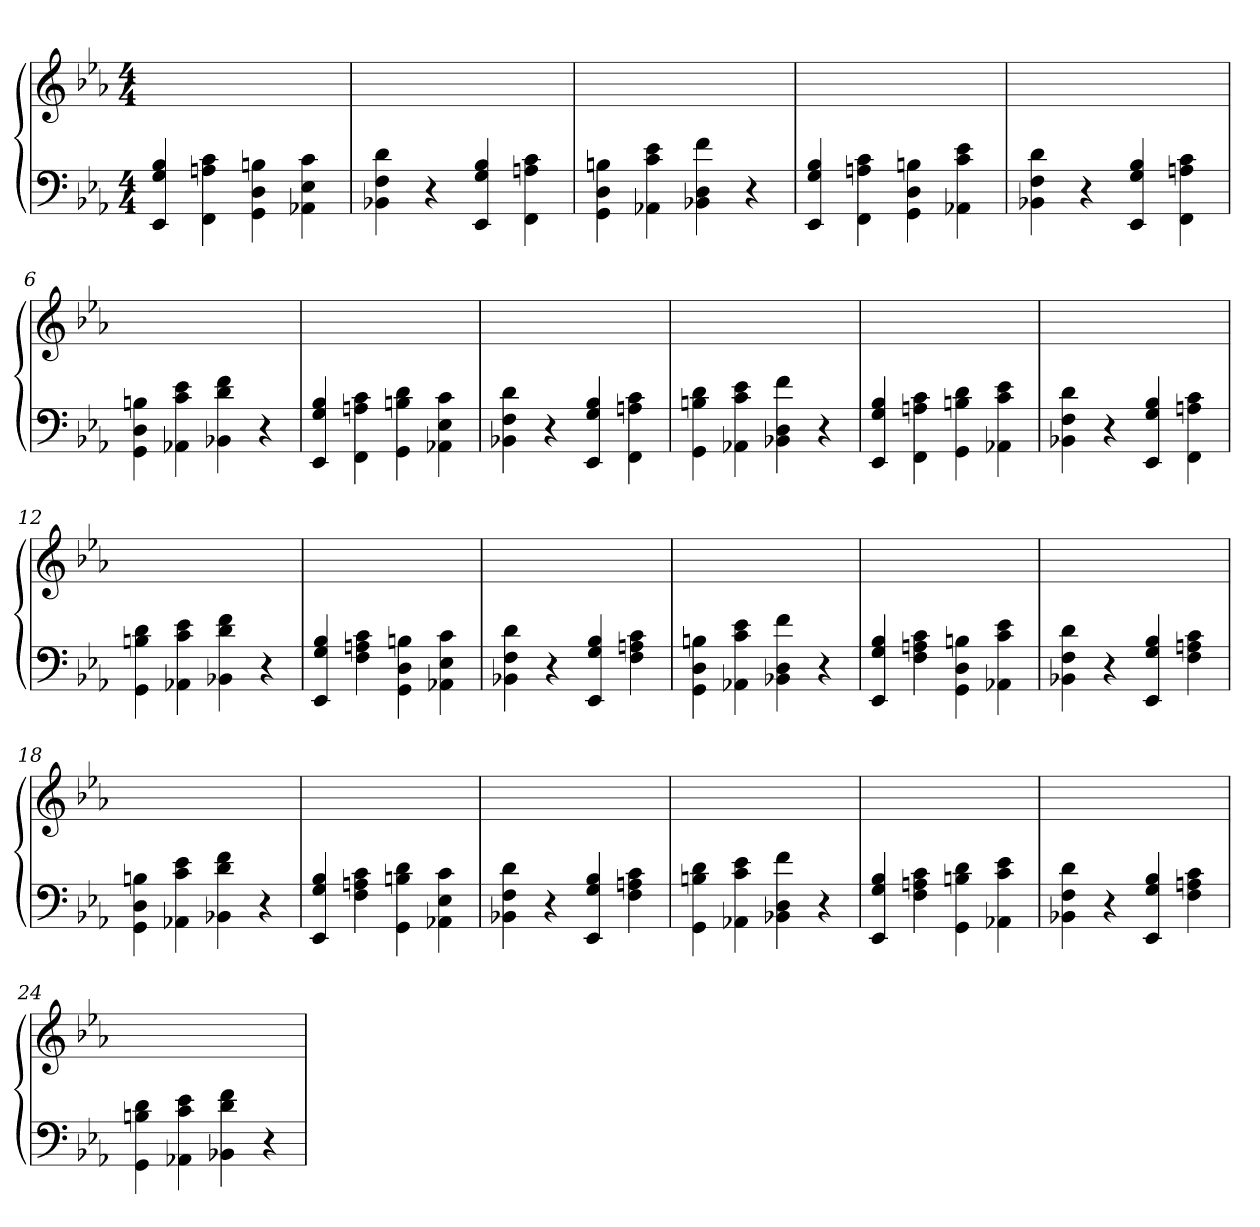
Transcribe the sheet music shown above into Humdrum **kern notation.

**kern	**kern
*part2	*part1
*staff2	*staff1
*clefF4	*clefG2
*k[b-e-a-]	*k[b-e-a-]
*E-:	*E-:
*M4/4	*M4/4
*MM60	*MM60
=1	=1
4EE- 4G 4B-	1ryy
4FF 4An 4c	.
4GG 4D 4Bn	.
4AA-X 4E- 4c	.
=2	=2
4BB-X 4F 4d	1ryy
4r	.
4EE- 4G 4B-	.
4FF 4An 4c	.
=3	=3
4GG 4D 4Bn	1ryy
4AA-X 4c 4e-	.
4BB-X 4D 4f	.
4r	.
=4	=4
4EE- 4G 4B-	1ryy
4FF 4An 4c	.
4GG 4D 4Bn	.
4AA-X 4c 4e-	.
=5	=5
4BB-X 4F 4d	1ryy
4r	.
4EE- 4G 4B-	.
4FF 4An 4c	.
=6	=6
4GG 4D 4Bn	1ryy
4AA-X 4c 4e-	.
4BB-X 4d 4f	.
4r	.
=7	=7
4EE- 4G 4B-	1ryy
4FF 4An 4c	.
4GG 4Bn 4d	.
4AA-X 4E- 4c	.
=8	=8
4BB-X 4F 4d	1ryy
4r	.
4EE- 4G 4B-	.
4FF 4An 4c	.
=9	=9
4GG 4Bn 4d	1ryy
4AA-X 4c 4e-	.
4BB-X 4D 4f	.
4r	.
=10	=10
4EE- 4G 4B-	1ryy
4FF 4An 4c	.
4GG 4Bn 4d	.
4AA-X 4c 4e-	.
=11	=11
4BB-X 4F 4d	1ryy
4r	.
4EE- 4G 4B-	.
4FF 4An 4c	.
=12	=12
4GG 4Bn 4d	1ryy
4AA-X 4c 4e-	.
4BB-X 4d 4f	.
4r	.
=13	=13
4EE- 4G 4B-	1ryy
4F 4An 4c	.
4GG 4D 4Bn	.
4AA-X 4E- 4c	.
=14	=14
4BB-X 4F 4d	1ryy
4r	.
4EE- 4G 4B-	.
4F 4An 4c	.
=15	=15
4GG 4D 4Bn	1ryy
4AA-X 4c 4e-	.
4BB-X 4D 4f	.
4r	.
=16	=16
4EE- 4G 4B-	1ryy
4F 4An 4c	.
4GG 4D 4Bn	.
4AA-X 4c 4e-	.
=17	=17
4BB-X 4F 4d	1ryy
4r	.
4EE- 4G 4B-	.
4F 4An 4c	.
=18	=18
4GG 4D 4Bn	1ryy
4AA-X 4c 4e-	.
4BB-X 4d 4f	.
4r	.
=19	=19
4EE- 4G 4B-	1ryy
4F 4An 4c	.
4GG 4Bn 4d	.
4AA-X 4E- 4c	.
=20	=20
4BB-X 4F 4d	1ryy
4r	.
4EE- 4G 4B-	.
4F 4An 4c	.
=21	=21
4GG 4Bn 4d	1ryy
4AA-X 4c 4e-	.
4BB-X 4D 4f	.
4r	.
=22	=22
4EE- 4G 4B-	1ryy
4F 4An 4c	.
4GG 4Bn 4d	.
4AA-X 4c 4e-	.
=23	=23
4BB-X 4F 4d	1ryy
4r	.
4EE- 4G 4B-	.
4F 4An 4c	.
=24	=24
4GG 4Bn 4d	1ryy
4AA-X 4c 4e-	.
4BB-X 4d 4f	.
4r	.
=	=
*-	*-
